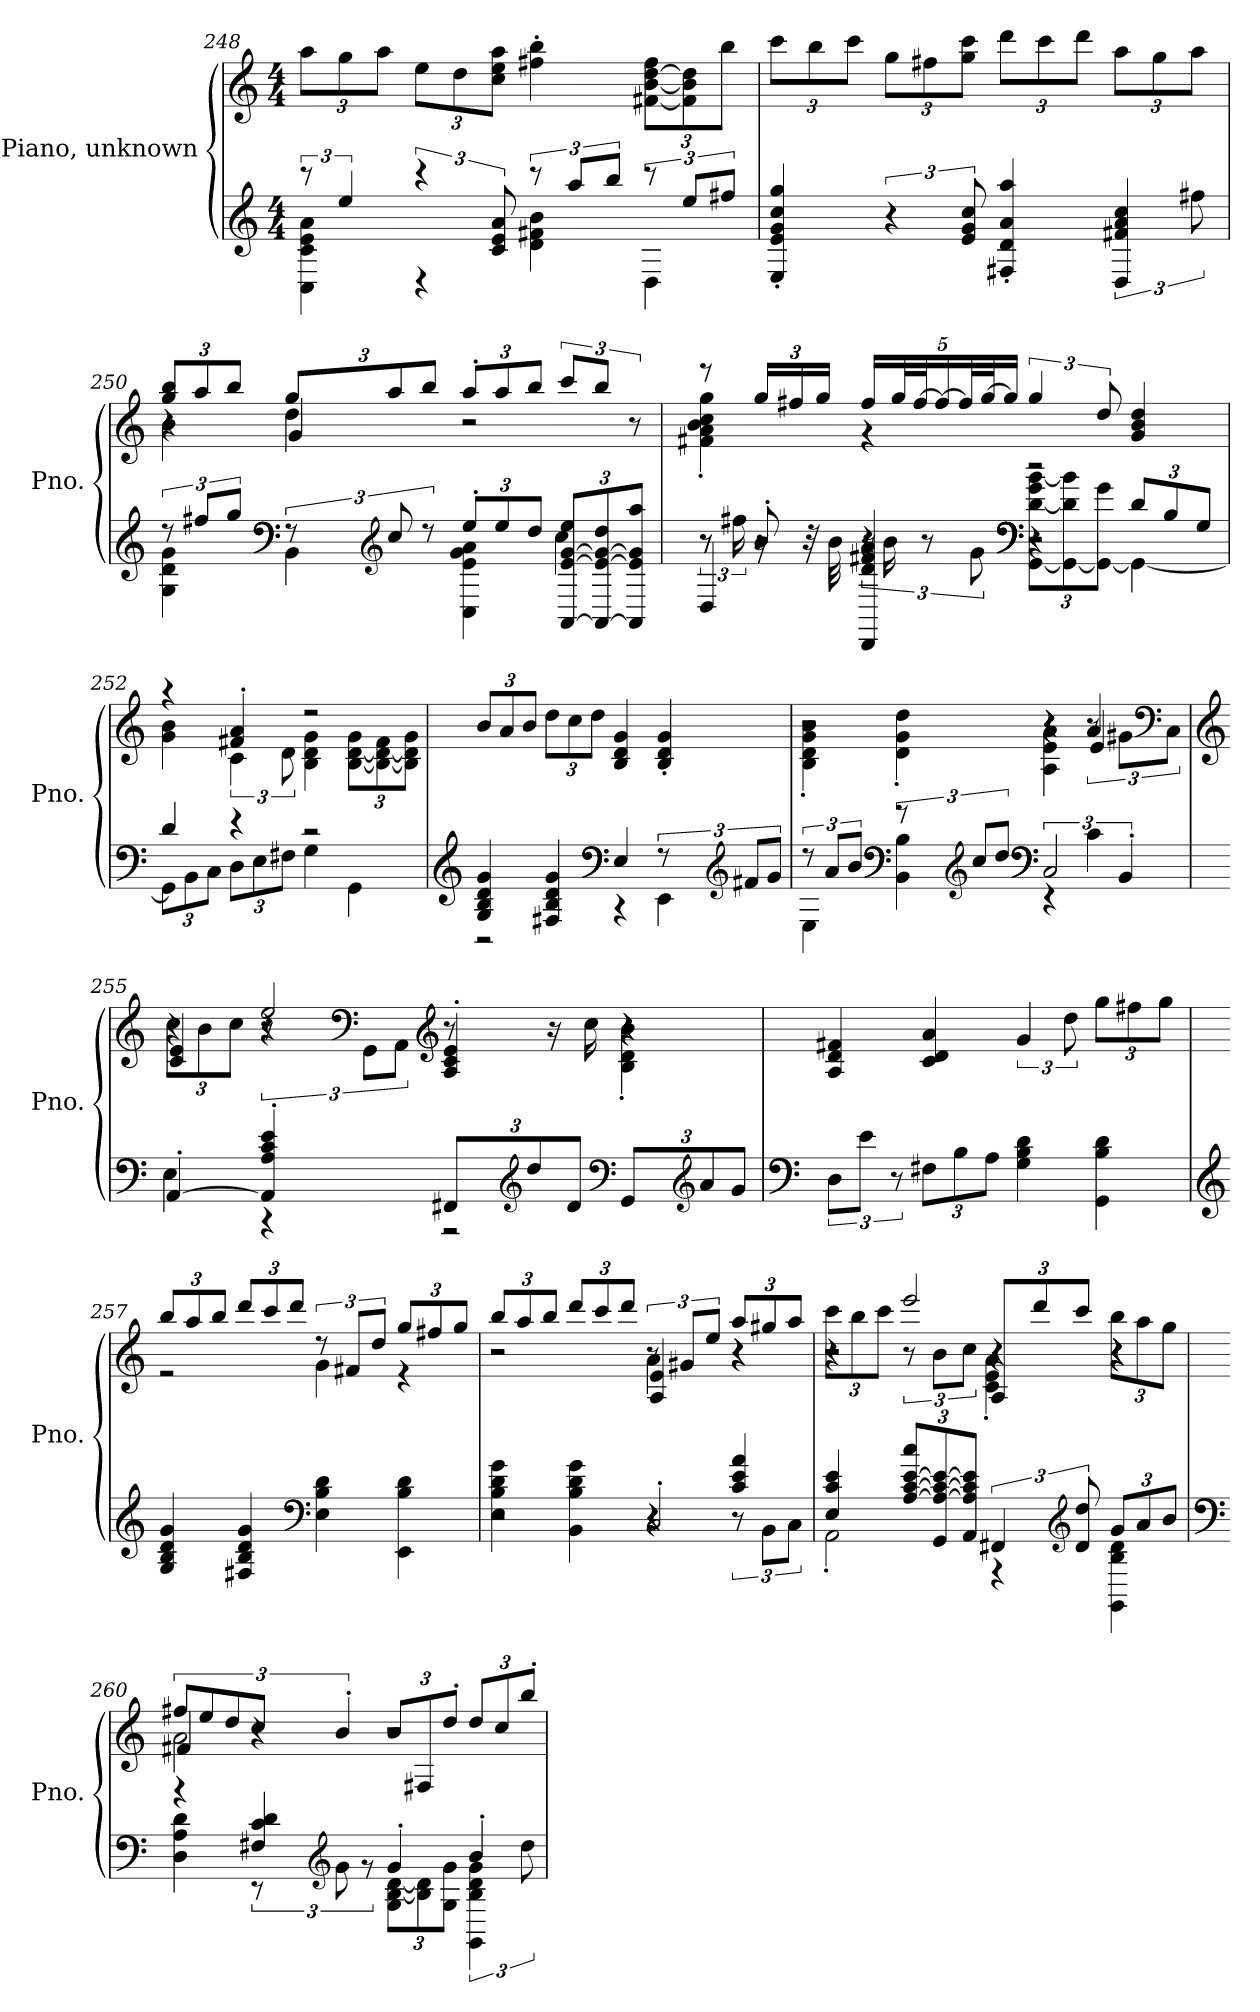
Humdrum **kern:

**kern	**kern
*part1	*part1
*staff2	*staff1
*I"Piano, unknown	*
*I'Pno.	*
!!LO:LB:g=z
*clefG2	*clefG2
*k[]	*k[]
*M4/4	*M4/4
=248	=248
*^	*
*	*	*Xbrackettup
12r	4C\ 4c\ 4e\ 4a\	12aa\L
6ee/	.	12gg\
.	.	12aa\J
6r	4r	12ee\L
.	.	12dd\
12c/ 12e/ 12a/	.	12cc\ 12ee\ 12aa\J
12r	4d\ 4f#X\ 4b\	4ff#X\' 4bb\'
12aa/L	.	.
12bb/J	.	.
12r	4D\	[12f#X\ [12b\ [12dd\ 12ff#\L
12ee/L	.	12f#\] 12b\] 12dd\]
12ff#X/J	.	12bb\J
*v	*v	*
=249	=249
4E/' 4e/' 4g/' 4cc/' 4gg/'	12ccc\L
.	12bb\
.	12ccc\J
6r	12gg\L
.	12ff#X\
12e/ 12g/ 12cc/	12gg\ 12ccc\J
4F#X/' 4d/' 4a/' 4aa/'	12ddd\L
.	12ccc\
.	12ddd\J
6D/ 6f#X/ 6a/ 6cc/	12aa\L
.	12gg\
12ff#X\	12aa\J
!!LO:LB:g=z
=250	=250
*^	*^
*	*	*	*^
12r	4G\ 4d\ 4g\	12gg/ 12bb/L	4b\	4r
12ff#X/L	.	12aa/	.	.
12gg/J	.	12bb/J	.	.
*clefF4	*	*	*	*
12r	4BB\	12gg/L	4dd\	4g/
*clefG2	*	*	*	*
12cc/	.	12aa/	.	.
12r	.	12bb/J	.	.
*Xbrackettup	*	*	*	*
12ee'/L	4C\ 4e\ 4g\ 4a\	12aa'/L	2r	2r
12ee/	.	12aa/	.	.
12dd/J	.	12bb/J	.	.
*	*	*brackettup	*	*
[12AA/ [12e/ [12g/ 12ee/L	4cc\	12ccc/L	.	.
12AA/_ 12e/_ 12g/_ 12dd/	.	12bb/J	.	.
12AA/] 12e/] 12g/] 12aa/J	.	12r	.	.
*	*	*v	*v	*v
=251	=251	=251
*	*brackettup	*
*	*^	*^
8r	12r	4D/	8r	4f#X\' 4a\' 4b\' 4cc\' 4gg\'
.	24ff#X\	.	.	.
*	*	*	*Xbrackettup	*
8b'/	16r	.	24gg/LL	.
.	.	.	24ff#X/	.
.	32r	.	.	.
.	.	.	24gg/JJ	.
.	32b\	.	.	.
4DD/ 4d/ 4f#X/ 4a/	24r	4r	20ff#/LL	4r
.	24b\	.	.	.
.	.	.	40gg/L	.
.	.	.	[40ff#/J	.
.	12r	.	.	.
.	.	.	20ff#/_	.
.	.	.	40ff#/L]	.
.	12g\	.	.	.
.	.	.	[40gg/J	.
.	.	.	20gg/JJ]	.
*clefF4	*	*	*	*
*	*Xbrackettup	*	*brackettup	*
4r	[12GG\ [12d\ 12g\ [12b\L	2r	6gg/	2r
.	12GG\_ 12d\] 12b\]	.	.	.
.	12GG\_ 12g\J	.	12dd/	.
12d/L	4GG\_	.	4g/ 4b/ 4dd/	.
12B/	.	.	.	.
12G/J	.	.	.	.
*	*v	*v	*	*
!!LO:LB:g=z	!!
=252	=252	=252	=252
4d/	12GG\L]	4r	4g\ 4b\
.	12BB\	.	.
.	12C\J	.	.
4r	12D\L	4f#X/' 4a/'	6c\
.	12E\	.	.
.	12F#X\J	.	12d\
2r	4G\	2r	4B\ 4d\ 4g\
*	*	*	*Xbrackettup
.	4GG\	.	[12B\ [12d\ 12g\L
.	.	.	12B\_ 12d\_ 12f#\
.	.	.	12B\] 12d\] 12g\J
*	*	*v	*v
=253	=253	=253
*clefG2	*	*
4G/ 4B/ 4d/ 4g/	2r	12b/L
.	.	12a/
.	.	12b/J
4F#X/ 4B/ 4d/ 4g/	.	12dd\L
.	.	12cc\
.	.	12dd\J
*clefF4	*	*
4E/	4r	4B/ 4d/ 4g/
*brackettup	*	*
12r	4EE\	4B/' 4d/' 4g/'
*clefG2	*	*
12f#X/L	.	.
12g/J	.	.
!!LO:LB:g=z
=254	=254	=254
*	*	*^
*	*	*	*^
12r	4E\	2r	4B\' 4d\' 4g\' 4b\'	2r
12a/L	.	.	.	.
12b/J	.	.	.	.
*clefF4	*	*	*	*
12r	4BB\ 4B\	.	4d\' 4g\' 4dd\'	.
*clefG2	*	*	*	*
12cc/L	.	.	.	.
12dd/J	.	.	.	.
*clefF4	*	*	*	*
3C/	4r	4r	4A\ 4e\ 4a\	4r
*	*	*	*brackettup	*
.	4c\	4a/	12r	4e/
6BB'/	.	.	12g#X\L	.
*	*	*clefF4	*	*
.	.	.	12C\J	.
=255	=255	=255	=255	=255
*	*	*clefG2	*	*
*	*	*	*Xbrackettup	*
[4AA'/	4E\	4r	12cc\L	4c/ 4e/
.	.	.	12b\	.
.	.	.	12cc\J	.
*	*	*	*brackettup	*
4AA/]' 4A/' 4c/' 4e/'	4r	2ee/	12r	4r
*	*	*clefF4	*	*
.	.	.	12GG\L	.
.	.	.	12AA\J	.
*	*	*clefG2	*	*
*Xbrackettup	*	*	*	*
12FF#X/L	2r	.	8r	4A/' 4c/' 4e/'
*clefG2	*	*	*	*
12dd/	.	.	.	.
.	.	.	16r	.
12d/J	.	.	.	.
.	.	.	16cc\	.
*clefF4	*	*	*	*
12GG/L	.	4r	4B\' 4d\' 4b\'	4r
*clefG2	*	*	*	*
12a/	.	.	.	.
12g/J	.	.	.	.
*v	*v	*	*	*
*	*v	*v	*v
!!LO:LB:g=z
=256	=256
*clefF4	*
*brackettup	*
12D\L	4A/ 4d/ 4f#X/
12e\J	.
12r	.
*Xbrackettup	*
12F#X\L	4c/ 4d/ 4a/
12B\	.
12A\J	.
4G\ 4B\ 4d\	6g/
.	12dd\
*	*Xbrackettup
4GG\ 4B\ 4d\	12gg\L
.	12ff#X\
.	12gg\J
=257	=257
*clefG2	*
*	*^
4G/ 4B/ 4d/ 4g/	12bb/L	2r
.	12aa/	.
.	12bb/J	.
4F#X/ 4B/ 4d/ 4g/	12ddd/L	.
.	12ccc/	.
.	12ddd/J	.
*clefF4	*	*
*	*brackettup	*
4E\ 4B\ 4d\	12r	4g\
.	12f#X/L	.
.	12dd/J	.
*	*Xbrackettup	*
4EE\ 4B\ 4d\	12gg/L	4r
.	12ff#X/	.
.	12gg/J	.
!!LO:PB:g=z
=258	=258	=258
*^	*	*^
*	*^	*	*	*
2r	4E\ 4B\ 4d\ 4g\	2r	12bb/L	2r	2r
.	.	.	12aa/	.	.
.	.	.	12bb/J	.	.
.	4BB\ 4B\ 4d\ 4g\	.	12ddd/L	.	.
.	.	.	12ccc/	.	.
.	.	.	12ddd/J	.	.
*	*	*	*brackettup	*	*
4r	4r	2C'/	12r	4a\	4A/ 4e/
.	.	.	12g#X/L	.	.
.	.	.	12ee/J	.	.
*	*brackettup	*	*Xbrackettup	*	*
4c/ 4e/ 4a/	12r	.	12aa/L	4r	4r
.	12BB\L	.	12gg#X/	.	.
.	12C\J	.	12aa/J	.	.
*	*v	*v	*	*	*
=259	=259	=259	=259	=259
*	*	*	*	*^
4E/ 4c/ 4e/	2AA'\	4r	12ccc\L	2r	2r
.	.	.	12bb\	.	.
.	.	.	12ccc\J	.	.
*Xbrackettup	*	*	*brackettup	*	*
[12A/ [12c/ [12e/ 12cc/L	.	2eee/	12r	.	.
12GG/ 12A/_ 12c/_ 12e/_	.	.	12b\L	.	.
12AA/ 12A/] 12c/] 12e/]J	.	.	12cc\J	.	.
*brackettup	*	*	*	*Xbrackettup	*
6FF#X/	4r	.	4r	12A/L	4c\' 4e\' 4a\'
.	.	.	.	12ddd/	.
*clefG2	*	*	*	*	*
12d/ 12dd/	.	.	.	12ccc/J	.
*Xbrackettup	*	*	*	*	*
12g/L	4GG\ 4B\ 4d\	4r	12bb\L	4r	4r
12a/	.	.	12aa\	.	.
12b/J	.	.	12gg\J	.	.
*	*	*v	*v	*v	*v
!!LO:LB:g=z
=260	=260	=260
*clefF4	*	*
*	*	*brackettup
*	*	*^
*	*	*	*^
4r	4D\ 4A\ 4d\	12ff#X/L	2a\	4f#X/
.	.	12ee/	.	.
.	.	12dd/	.	.
*	*brackettup	*	*	*
4F#X/ 4c/ 4d/	12r	12cc/J	.	4r
*clefG2	*	*	*	*
.	12g\	6b'/	.	.
.	12r	.	.	.
*	*Xbrackettup	*Xbrackettup	*	*
4g'/	12G\ [12B\ [12d\L	12b/L	2r	2r
.	12B\] 12d\]	12F#X/	.	.
.	12G\ 12g\J	12dd'/J	.	.
*	*brackettup	*	*	*
4b'/	6GG\ 6B\ 6d\ 6g\	12dd/L	.	.
.	.	12cc/	.	.
.	12dd\	12bb'/J	.	.
*v	*v	*	*	*
*	*v	*v	*v
=	=
*-	*-
